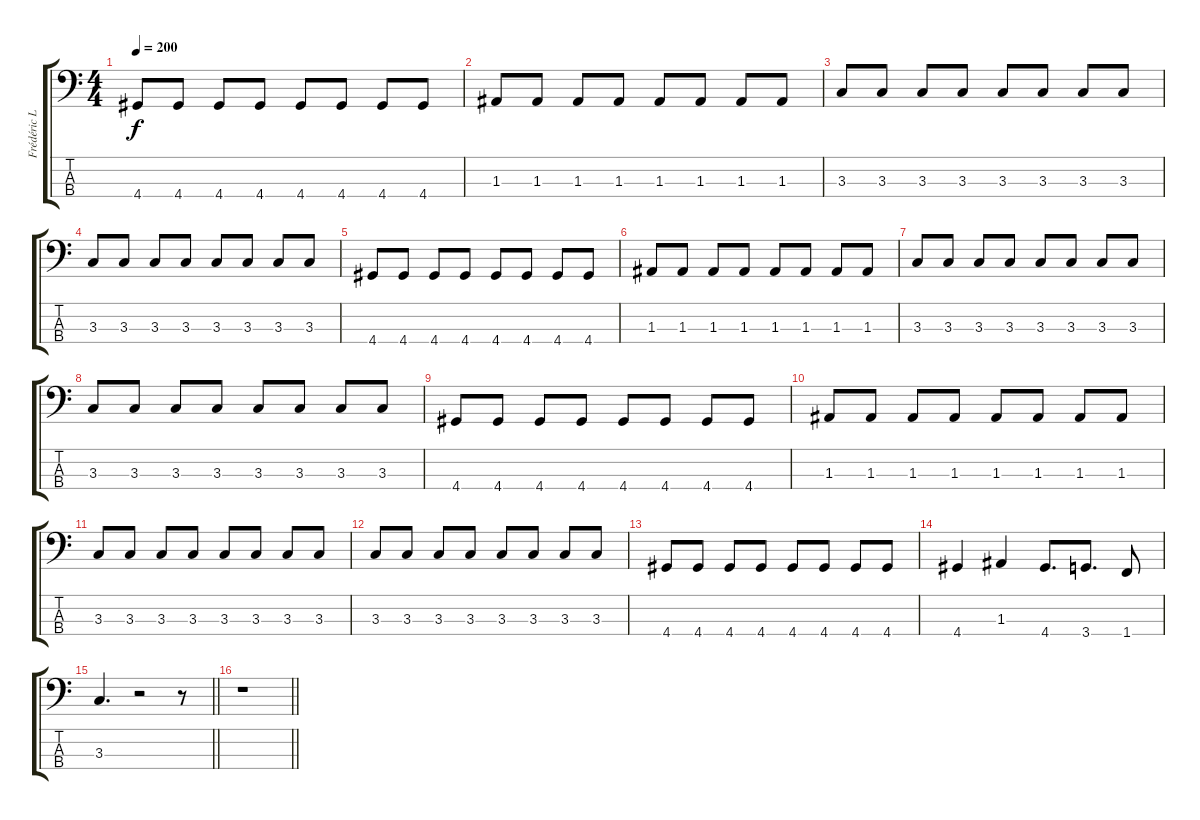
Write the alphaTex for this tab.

\track ("Frédéric Leclercq (Bass)" "Frédéric L") {instrument electricbassfinger}
\staff {score tabs}
\tuning (G2 D2 A1 E1) {hide}
\ts (4 4)
\tempo 200
\clef f4
\ks aminor
4.4.8{dy f} 4.4.8 4.4.8 4.4.8 4.4.8 4.4.8 4.4.8 4.4.8 |
1.3.8 1.3.8 1.3.8 1.3.8 1.3.8 1.3.8 1.3.8 1.3.8 |
3.3.8 3.3.8 3.3.8 3.3.8 3.3.8 3.3.8 3.3.8 3.3.8 |
3.3.8 3.3.8 3.3.8 3.3.8 3.3.8 3.3.8 3.3.8 3.3.8 |
4.4.8 4.4.8 4.4.8 4.4.8 4.4.8 4.4.8 4.4.8 4.4.8 |
1.3.8 1.3.8 1.3.8 1.3.8 1.3.8 1.3.8 1.3.8 1.3.8 |
3.3.8 3.3.8 3.3.8 3.3.8 3.3.8 3.3.8 3.3.8 3.3.8 |
3.3.8 3.3.8 3.3.8 3.3.8 3.3.8 3.3.8 3.3.8 3.3.8 |
4.4.8 4.4.8 4.4.8 4.4.8 4.4.8 4.4.8 4.4.8 4.4.8 |
1.3.8 1.3.8 1.3.8 1.3.8 1.3.8 1.3.8 1.3.8 1.3.8 |
3.3.8 3.3.8 3.3.8 3.3.8 3.3.8 3.3.8 3.3.8 3.3.8 |
3.3.8 3.3.8 3.3.8 3.3.8 3.3.8 3.3.8 3.3.8 3.3.8 |
4.4.8 4.4.8 4.4.8 4.4.8 4.4.8 4.4.8 4.4.8 4.4.8 |
4.4.4 1.3.4 4.4.8{d} 3.4.8{d} 1.4.8 |
\barLineRight lightlight
3.3.4{d} r.2 r.8 |
\barLineRight lightlight
r.1
